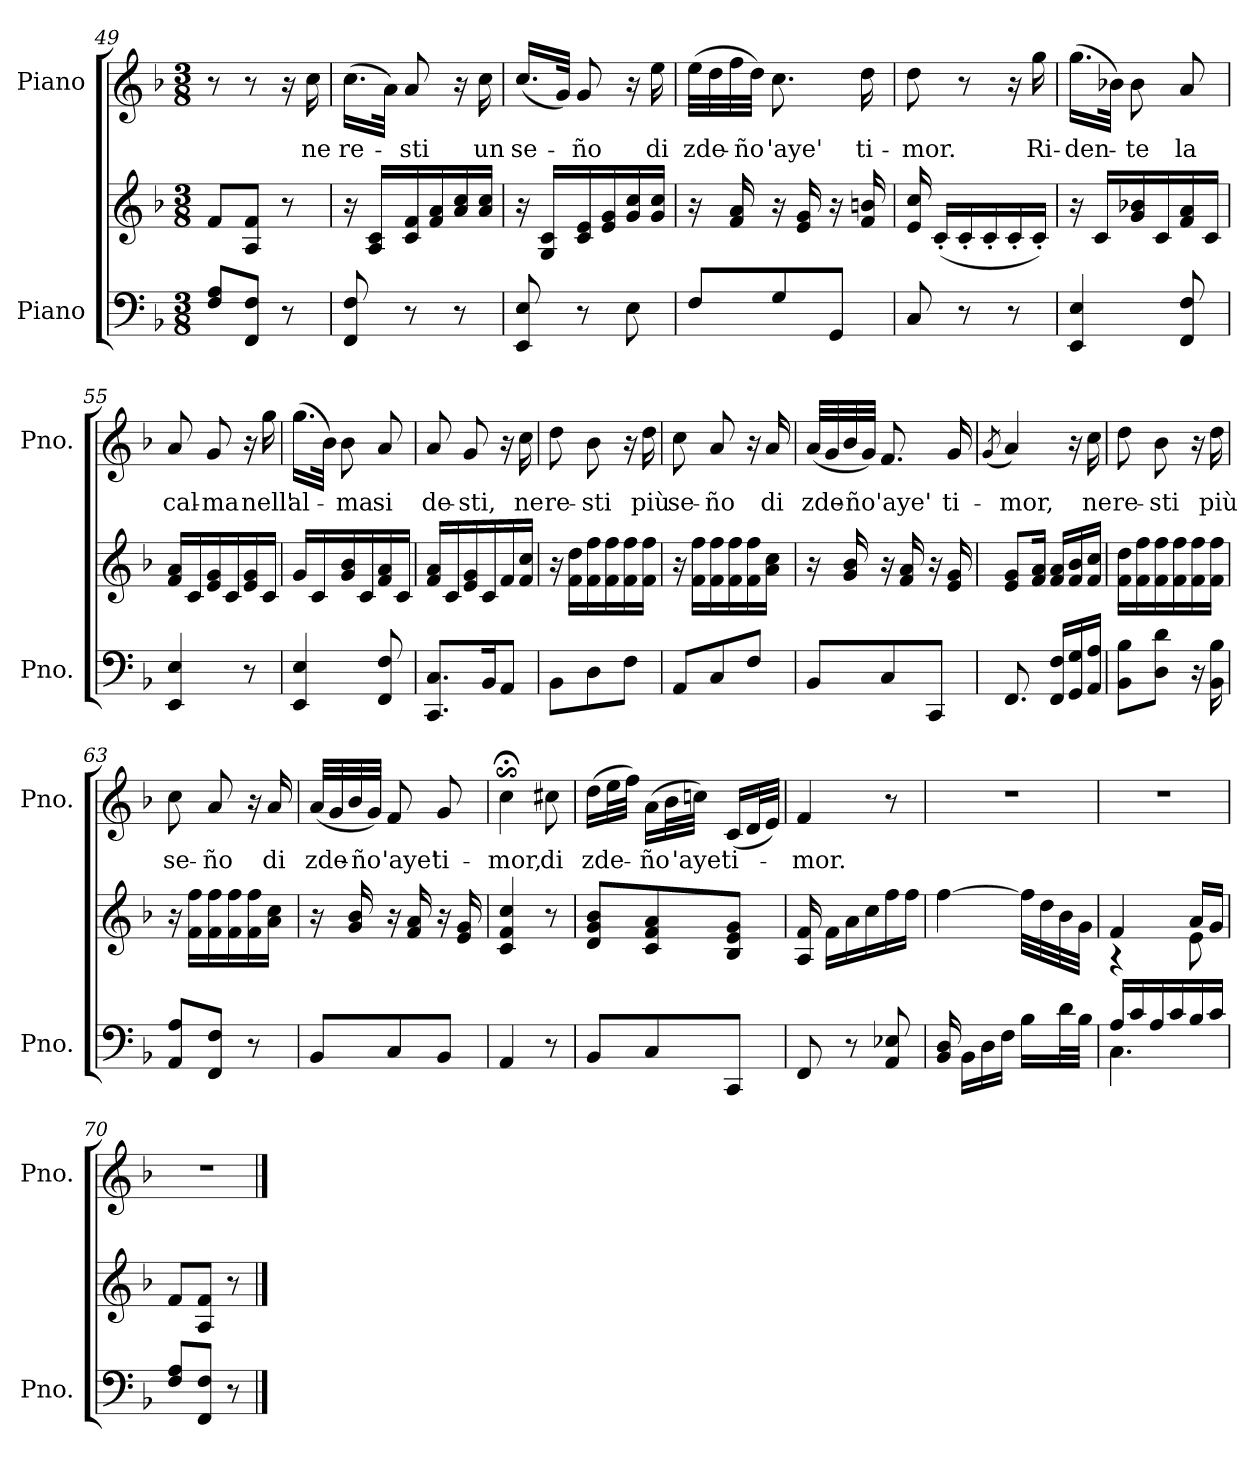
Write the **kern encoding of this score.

**kern	**kern	**kern	**text
*part2	*part2	*part1	*part1
*staff3	*staff2	*staff1	*staff1
*I"Piano	*	*I"Piano	*
*I'Pno.	*	*I'Pno.	*
*clefF4	*clefG2	*clefG2	*
*k[b-]	*k[b-]	*k[b-]	*
*M3/8	*M3/8	*M3/8	*
=49	=49	=49	=49
8F/ 8A/L	8f/L	8r	.
8FF/ 8F/J	8A/ 8f/J	8r	.
8r	8r	16r	.
!	!	!	!LO:LY:b
.	.	16cc\	ne
=50	=50	=50	=50
!	!	!	!LO:LY:b
8FF/ 8F/	16r	(>16.cc\LL	re-
.	16A/ 16c/LL	.	.
.	.	32a\JJk)	.
!	!	!	!LO:LY:b
8r	16c/ 16f/	8a/	-sti
.	16f/ 16a/	.	.
8r	16a/ 16cc/	16r	.
!	!	!	!LO:LY:b
.	16a/ 16cc/JJ	16cc\	un
=51	=51	=51	=51
!	!	!	!LO:LY:b
8EE/ 8E/	16r	(<16.cc/LL	se-
.	16G/ 16c/LL	.	.
.	.	32g/JJk)	.
!	!	!	!LO:LY:b
8r	16c/ 16e/	8g/	-ño
.	16e/ 16g/	.	.
8E\	16g/ 16cc/	16r	.
!	!	!	!LO:LY:b
.	16g/ 16cc/JJ	16ee\	di
=52	=52	=52	=52
!	!	!	!LO:LY:b
8F/L	16r	(>32ee\LLL	zde-
.	.	32dd\	.
.	16f/ 16a/	32ff\	.
!	!	!	!LO:LY:b
.	.	32dd\JJJ)	-ño
!	!	!	!LO:LY:b
8G/	16r	8.cc\	'aye'
.	16e/ 16g/	.	.
8GG/J	16r	.	.
!	!	!	!LO:LY:b
.	16f/ 16bn/	16dd\	ti-
=53	=53	=53	=53
!	!	!	!LO:LY:b
8C/	16e/ 16cc/	8dd\	-mor.
.	(<16c'/LL	.	.
8r	16c'/	8r	.
.	16c'/	.	.
8r	16c'/	16r	.
!	!	!	!LO:LY:b
.	16c'/JJ)	16gg\	Ri-
!!LO:PB:g=z
=54	=54	=54	=54
!	!	!	!LO:LY:b
4EE/ 4E/	16r	(>16.gg\LL	-den-
.	16c/LL	.	.
.	.	32b-X\JJk)	.
!	!	!	!LO:LY:b
.	16g/ 16b-X/	8b-\	-te
.	16c/	.	.
!	!	!	!LO:LY:b
8FF/ 8F/	16f/ 16a/	8a/	la
.	16c/JJ	.	.
=55	=55	=55	=55
!	!	!	!LO:LY:b
4EE/ 4E/	16f/ 16a/LL	8a/	cal-
.	16c/	.	.
!	!	!	!LO:LY:b
.	16e/ 16g/	8g/	-ma
.	16c/	.	.
8r	16e/ 16g/	16r	.
!	!	!	!LO:LY:b
.	16c/JJ	16gg\	nell'
=56	=56	=56	=56
!	!	!	!LO:LY:b
4EE/ 4E/	16g/LL	(>16.gg\LL	al-
.	16c/	.	.
.	.	32b-\JJk)	.
!	!	!	!LO:LY:b
.	16g/ 16b-/	8b-\	-ma
.	16c/	.	.
!	!	!	!LO:LY:b
8FF/ 8F/	16f/ 16a/	8a/	si
.	16c/JJ	.	.
=57	=57	=57	=57
!	!	!	!LO:LY:b
8.CC/ 8.C/L	16f/ 16a/LL	8a/	de-
.	16c/	.	.
!	!	!	!LO:LY:b
.	16e/ 16g/	8g/	-sti,
16BB-/K	16c/	.	.
8AA/J	16f/	16r	.
!	!	!	!LO:LY:b
.	16f/ 16cc/JJ	16cc\	ne
=58	=58	=58	=58
!	!	!	!LO:LY:b
8BB-\L	16r	8dd\	re-
.	16f\ 16dd\LL	.	.
!	!	!	!LO:LY:b
8D\	16f\ 16ff\	8b-\	-sti
.	16f\ 16ff\	.	.
8F\J	16f\ 16ff\	16r	.
!	!	!	!LO:LY:b
.	16f\ 16ff\JJ	16dd\	più
=59	=59	=59	=59
!	!	!	!LO:LY:b
8AA/L	16r	8cc\	se-
.	16f\ 16ff\LL	.	.
!	!	!	!LO:LY:b
8C/	16f\ 16ff\	8a/	-ño
.	16f\ 16ff\	.	.
8F/J	16f\ 16ff\	16r	.
!	!	!	!LO:LY:b
.	16a\ 16cc\JJ	16a/	di
=60	=60	=60	=60
!	!	!	!LO:LY:b
8BB-/L	16r	(<32a/LLL	zde-
.	.	32g/	.
.	16g/ 16b-/	32b-/	.
!	!	!	!LO:LY:b
.	.	32g/JJJ)	-ño
!	!	!	!LO:LY:b
8C/	16r	8.f/	'aye'
.	16f/ 16a/	.	.
8CC/J	16r	.	.
!	!	!	!LO:LY:b
.	16e/ 16g/	16g/	ti-
!!LO:LB:g=z
=61	=61	=61	=61
.	.	(<8qg/	.
!	!	!	!LO:LY:b
8.FF/	8e/ 8g/L	4a/)	-mor,
.	16f/ 16a/Jk	.	.
16FF/ 16F/LL	16f/ 16a/LL	.	.
16GG/ 16G/	16f/ 16b-/	16r	.
!	!	!	!LO:LY:b
16AA/ 16A/JJ	16f/ 16cc/JJ	16cc\	ne
=62	=62	=62	=62
!	!	!	!LO:LY:b
8BB-\ 8B-\L	16f\ 16dd\LL	8dd\	re-
.	16f\ 16ff\	.	.
!	!	!	!LO:LY:b
8D\ 8d\J	16f\ 16ff\	8b-\	-sti
.	16f\ 16ff\	.	.
16r	16f\ 16ff\	16r	.
!	!	!	!LO:LY:b
16BB-\ 16B-\	16f\ 16ff\JJ	16dd\	più
=63	=63	=63	=63
!	!	!	!LO:LY:b
8AA/ 8A/L	16r	8cc\	se-
.	16f\ 16ff\LL	.	.
!	!	!	!LO:LY:b
8FF/ 8F/J	16f\ 16ff\	8a/	-ño
.	16f\ 16ff\	.	.
8r	16f\ 16ff\	16r	.
!	!	!	!LO:LY:b
.	16a\ 16cc\JJ	16a/	di
=64	=64	=64	=64
!	!	!	!LO:LY:b
8BB-/L	16r	(<32a/LLL	zde-
.	.	32g/	.
.	16g/ 16b-/	32b-/	.
!	!	!	!LO:LY:b
.	.	32g/JJJ)	-ño
!	!	!	!LO:LY:b
8C/	16r	8f/	'aye'
.	16f/ 16a/	.	.
!	!	!	!LO:LY:b
8BB-/J	16r	8g/	ti-
.	16e/ 16g/	.	.
=65	=65	=65	=65
!	!	!	!LO:LY:b
4AA/	4c/ 4f/ 4cc/	4cc;<s$SS\	-mor,
!	!	!	!LO:LY:b
8r	8r	8cc#X\	di
=66	=66	=66	=66
!	!	!	!LO:LY:b
8BB-/L	8d/ 8g/ 8b-/L	(>16dd\LL	zde-
.	.	32ee\L	.
.	.	32ff\JJJ)	.
!	!	!	!LO:LY:b
8C/	8c/ 8f/ 8a/	(>16a\LL	-ño
.	.	32b-\L	.
!	!	!	!LO:LY:b
.	.	32ccn\JJJ)	'aye'
!	!	!	!LO:LY:b
8CC/J	8B-/ 8e/ 8g/J	(<16c/LL	ti-
.	.	32d/L	.
.	.	32e/JJJ)	.
=67	=67	=67	=67
!	!	!	!LO:LY:b
8FF/	16A/ 16f/	4f/	-mor.
.	16f\LL	.	.
8r	16a\	.	.
.	16cc\	.	.
8AA/ 8E-X/	16ff\	8r	.
.	16ff\JJ	.	.
!!LO:LB:g=z
=68	=68	=68	=68
16BB-/ 16D/	[4ff\	4.r	.
16BB-\LL	.	.	.
16D\	.	.	.
16F\JJ	.	.	.
16B-\LL	32ff\LLL]	.	.
.	32dd\	.	.
32d\L	32b-\	.	.
32B-\JJJ	32g\JJJ	.	.
=69	=69	=69	=69
*^	*^	*	*
16A/LL	4.C\	4f/	4r	4.r	.
16c/	.	.	.	.	.
16A/	.	.	.	.	.
16c/	.	.	.	.	.
16B-/	.	16a/LL	8e\	.	.
16c/JJ	.	16g/JJ	.	.	.
*v	*v	*	*	*	*
*	*v	*v	*	*
=70	=70	=70	=70
8F/ 8A/L	8f/L	4.r	.
8FF/ 8F/J	8A/ 8f/J	.	.
8r	8r	.	.
==	==	==	==
*-	*-	*-	*-
